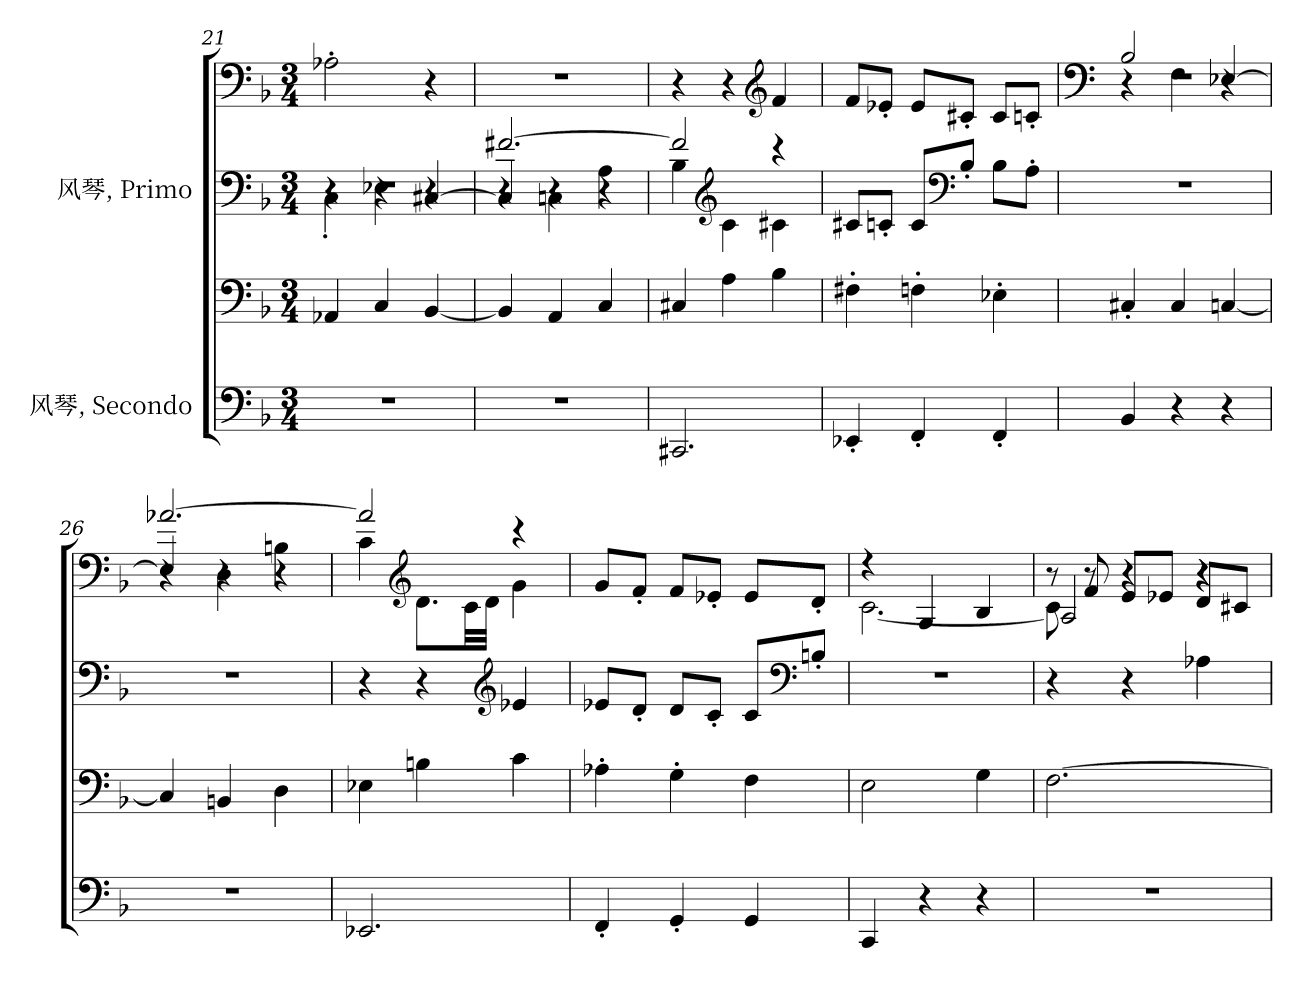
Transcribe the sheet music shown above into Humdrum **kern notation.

**kern	**kern	**kern	**kern
*part2	*part2	*part1	*part1
*staff4	*staff3	*staff2	*staff1
*I"风琴, Secondo	*	*I"风琴, Primo	*
*clefF4	*clefF4	*clefF4	*clefF4
*k[b-]	*k[b-]	*k[b-]	*k[b-]
*M3/4	*M3/4	*M3/4	*M3/4
=21	=21	=21	=21
*	*	*^	*
*	*	*	*^	*
2.r	4AA-X/	2.r	4C'\	4r	2A-X'\
.	4C/	.	4E-X\	4r	.
.	[4BB-/	.	4r	[4C#X/	4r
=22	=22	=22	=22	=22	=22
2.r	4BB-/]	[2.f#X/	4r	4C#/]	2.r
.	4AA/	.	4Cn\	4r	.
.	4C/	.	4A\	4r	.
*	*	*	*v	*v	*
=23	=23	=23	=23	=23
2.CC#X/	4C#X/	2f#/]	4B-\	4r
*	*	*clefG2	*	*
.	4A\	.	4c\	4r
*	*	*	*	*clefG2
.	4B-\	4r	4c#X\	4f/
*	*	*v	*v	*
!!LO:LB:g=z
=24	=24	=24	=24
4EE-X'/	4F#X'\	8c#X/L	8f/L
.	.	8cn'/J	8e-X'/J
4FF'/	4Fn'\	8c/L	8e-/L
*	*	*clefF4	*
.	.	8B-'/J	8c#X'/J
4FF'/	4E-X'\	8B-\L	8c#/L
.	.	8A'\J	8cn'/J
=25	=25	=25	=25
*	*	*	*clefF4
*	*	*	*^
*	*	*	*	*^
4BB-/	4C#X'/	2.r	2.r	4r	2B-/
4r	4C#/	.	.	4F\	.
4r	[4Cn/	.	.	4r	[4E-X/
=26	=26	=26	=26	=26	=26
2.r	4C/]	2.r	[2.a-X/	4r	4E-/]
.	4BBn/	.	.	4D\	4r
.	4D\	.	.	4Bn\	4r
*	*	*	*	*v	*v
=27	=27	=27	=27	=27
2.EE-X/	4E-X\	4r	2a-/]	4c\
*	*	*	*clefG2	*
.	4Bn\	4r	.	8.d\L
.	.	.	.	32c\LL
.	.	.	.	32d\JJJ
*	*	*clefG2	*	*
.	4c\	4e-X/	4r	4g\
*	*	*	*v	*v
!!LO:LB:g=z
=28	=28	=28	=28
4FF'/	4A-X'\	8e-X/L	8g/L
.	.	8d'/J	8f'/J
4GG'/	4G'\	8d/L	8f/L
.	.	8c'/J	8e-X'/J
4GG/	4F\	8c/L	8e-/L
*	*	*clefF4	*
.	.	8Bn'/J	8d'/J
=29	=29	=29	=29
*	*	*	*^
4CC/	2E\	2.r	4r	[2.c\
4r	.	.	4G/	.
4r	4G\	.	4B-/	.
=30	=30	=30	=30	=30
*	*	*	*	*^
2.r	[2.F\	4r	8r	8c\]	2A/
.	.	.	8f/	8r	.
.	.	4r	8e/L	4r	.
.	.	.	8e-X/J	.	.
.	.	4A-X\	8d/L	4r	4r
.	.	.	8c#X/J	.	.
*	*	*	*v	*v	*v
=	=	=	=
*-	*-	*-	*-
